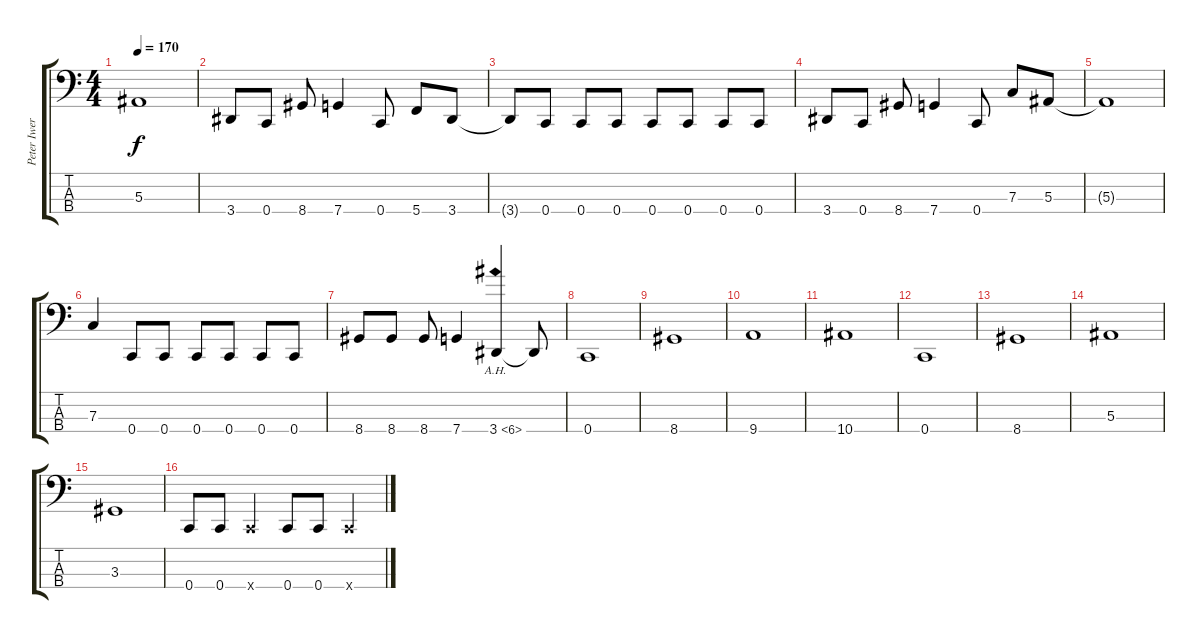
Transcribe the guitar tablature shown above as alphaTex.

\track ("Peter Iwers" "Peter Iwer") {instrument electricbasspick}
\staff {score tabs}
\tuning (Eb2 Bb1 F1 C1) {hide}
\ts (4 4)
\tempo 170
\clef f4
\ks c
5.3{t}.1{dy f} |
3.4.8 0.4.8 8.4.8 7.4.4 0.4.8 5.4.8 3.4.8 |
3.4{t}.8 0.4.8 0.4.8 0.4.8 0.4.8 0.4.8 0.4.8 0.4.8 |
3.4.8 0.4.8 8.4.8 7.4.4 0.4.8 7.3.8 5.3.8 |
5.3{t}.1 |
7.3.4 0.4.8 0.4.8 0.4.8 0.4.8 0.4.8 0.4.8 |
8.4.8 8.4.8 8.4.8 7.4.4 3.4{ah 3}.4 3.4{t}.8 |
0.4.1 |
8.4.1 |
9.4.1 |
10.4.1 |
0.4.1 |
8.4.1 |
5.3.1 |
3.3.1 |
0.4.8 0.4.8 0.4{x}.4 0.4.8 0.4.8 0.4{x}.4
